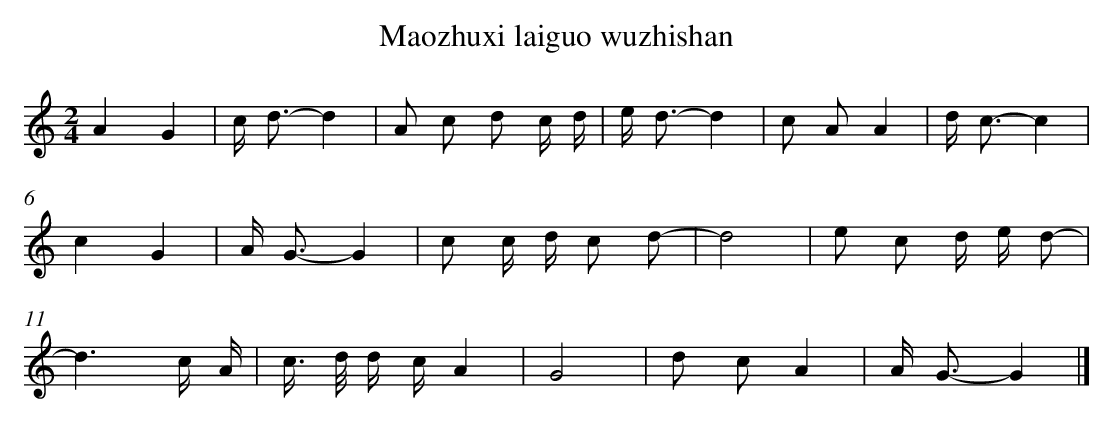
X:1
T: Maozhuxi laiguo wuzhishan
L: 1/8
M: 2/4
K: C
A2G2 [I:setbarnb 1]|
c< d-d2 |
A c d c/ d/ |
e< d-d2 |
c AA2 |
d< c-c2 |
c2G2 |
A< G-G2 |
c c/ d/ c d- |
d4 |
e c d/ e/ d- |
d3c/ A/ |
c/> d/ d/ c/A2 |
G4 |
d cA2 |
A< G-G2 |]
